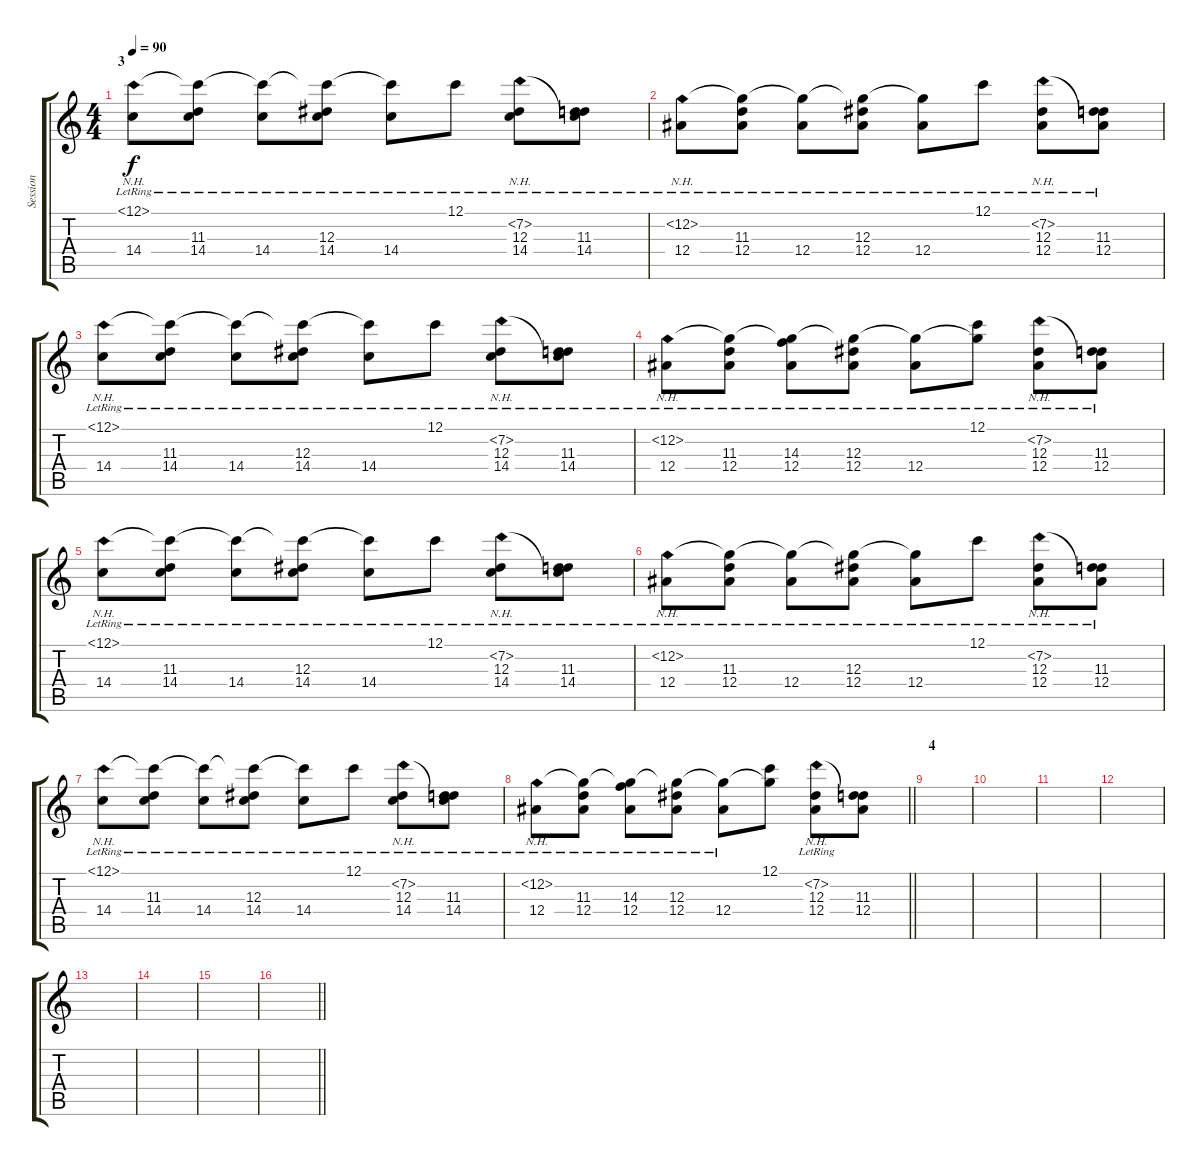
\track ("Session" "Session") {instrument acousticguitarsteel}
\staff {score tabs}
\tuning (C4 G3 Eb3 Bb2 F2 C2) {hide}
\ts (4 4)
\section ("" "3")
\tempo 90
\clef g2
\ks c
(12.1{nh lr} 14.4{lr}).8{dy f} (12.1{t} 11.3{lr} 14.4{lr}).8 (12.1{t} 14.4{lr}).8 (12.1{t} 12.3{lr} 14.4{lr}).8 (12.1{t} 14.4{lr}).8 12.1{lr}.8 (7.2{nh lr} 12.3{lr} 14.4{lr}).8 (7.2{t} 11.3{lr} 14.4{lr}).8 |
(12.2{nh lr} 12.4{lr}).8 (12.2{t} 11.3{lr} 12.4{lr}).8 (12.2{t} 12.4{lr}).8 (12.2{t} 12.3{lr} 12.4{lr}).8 (12.2{t} 12.4{lr}).8 12.1{lr}.8 (7.2{nh lr} 12.3{lr} 12.4{lr}).8 (7.2{t} 11.3{lr} 12.4{lr}).8 |
(12.1{nh lr} 14.4{lr}).8 (12.1{t} 11.3{lr} 14.4{lr}).8 (12.1{t} 14.4{lr}).8 (12.1{t} 12.3{lr} 14.4{lr}).8 (12.1{t} 14.4{lr}).8 12.1{lr}.8 (7.2{nh lr} 12.3{lr} 14.4{lr}).8 (7.2{t} 11.3{lr} 14.4{lr}).8 |
(12.2{nh lr} 12.4{lr}).8 (12.2{t} 11.3{lr} 12.4{lr}).8 (12.2{t} 14.3{lr} 12.4{lr}).8 (12.2{t} 12.3{lr} 12.4{lr}).8 (12.2{t} 12.4{lr}).8 (12.1{lr} 12.2{t}).8 (7.2{nh lr} 12.3{lr} 12.4{lr}).8 (7.2{t} 11.3{lr} 12.4{lr}).8 |
(12.1{nh lr} 14.4{lr}).8 (12.1{t} 11.3{lr} 14.4{lr}).8 (12.1{t} 14.4{lr}).8 (12.1{t} 12.3{lr} 14.4{lr}).8 (12.1{t} 14.4{lr}).8 12.1{lr}.8 (7.2{nh lr} 12.3{lr} 14.4{lr}).8 (7.2{t} 11.3{lr} 14.4{lr}).8 |
(12.2{nh lr} 12.4{lr}).8 (12.2{t} 11.3{lr} 12.4{lr}).8 (12.2{t} 12.4{lr}).8 (12.2{t} 12.3{lr} 12.4{lr}).8 (12.2{t} 12.4{lr}).8 12.1{lr}.8 (7.2{nh lr} 12.3{lr} 12.4{lr}).8 (7.2{t} 11.3{lr} 12.4{lr}).8 |
(12.1{nh lr} 14.4{lr}).8 (12.1{t} 11.3{lr} 14.4{lr}).8 (12.1{t} 14.4{lr}).8 (12.1{t} 12.3{lr} 14.4{lr}).8 (12.1{t} 14.4{lr}).8 12.1{lr}.8 (7.2{nh lr} 12.3{lr} 14.4{lr}).8 (7.2{t} 11.3{lr} 14.4{lr}).8 |
\barLineRight lightlight
(12.2{nh lr} 12.4{lr}).8 (12.2{t} 11.3{lr} 12.4{lr}).8 (12.2{t} 14.3{lr} 12.4{lr}).8 (12.2{t} 12.3{lr} 12.4{lr}).8 (12.2{t} 12.4{lr}).8 (12.1 12.2{t}).8 (7.2{nh} 12.3{lr} 12.4{lr}).8 (7.2{t} 11.3 12.4).8 |
\section ("" "4")
|
|
|
|
|
|
|
\barLineRight lightlight
